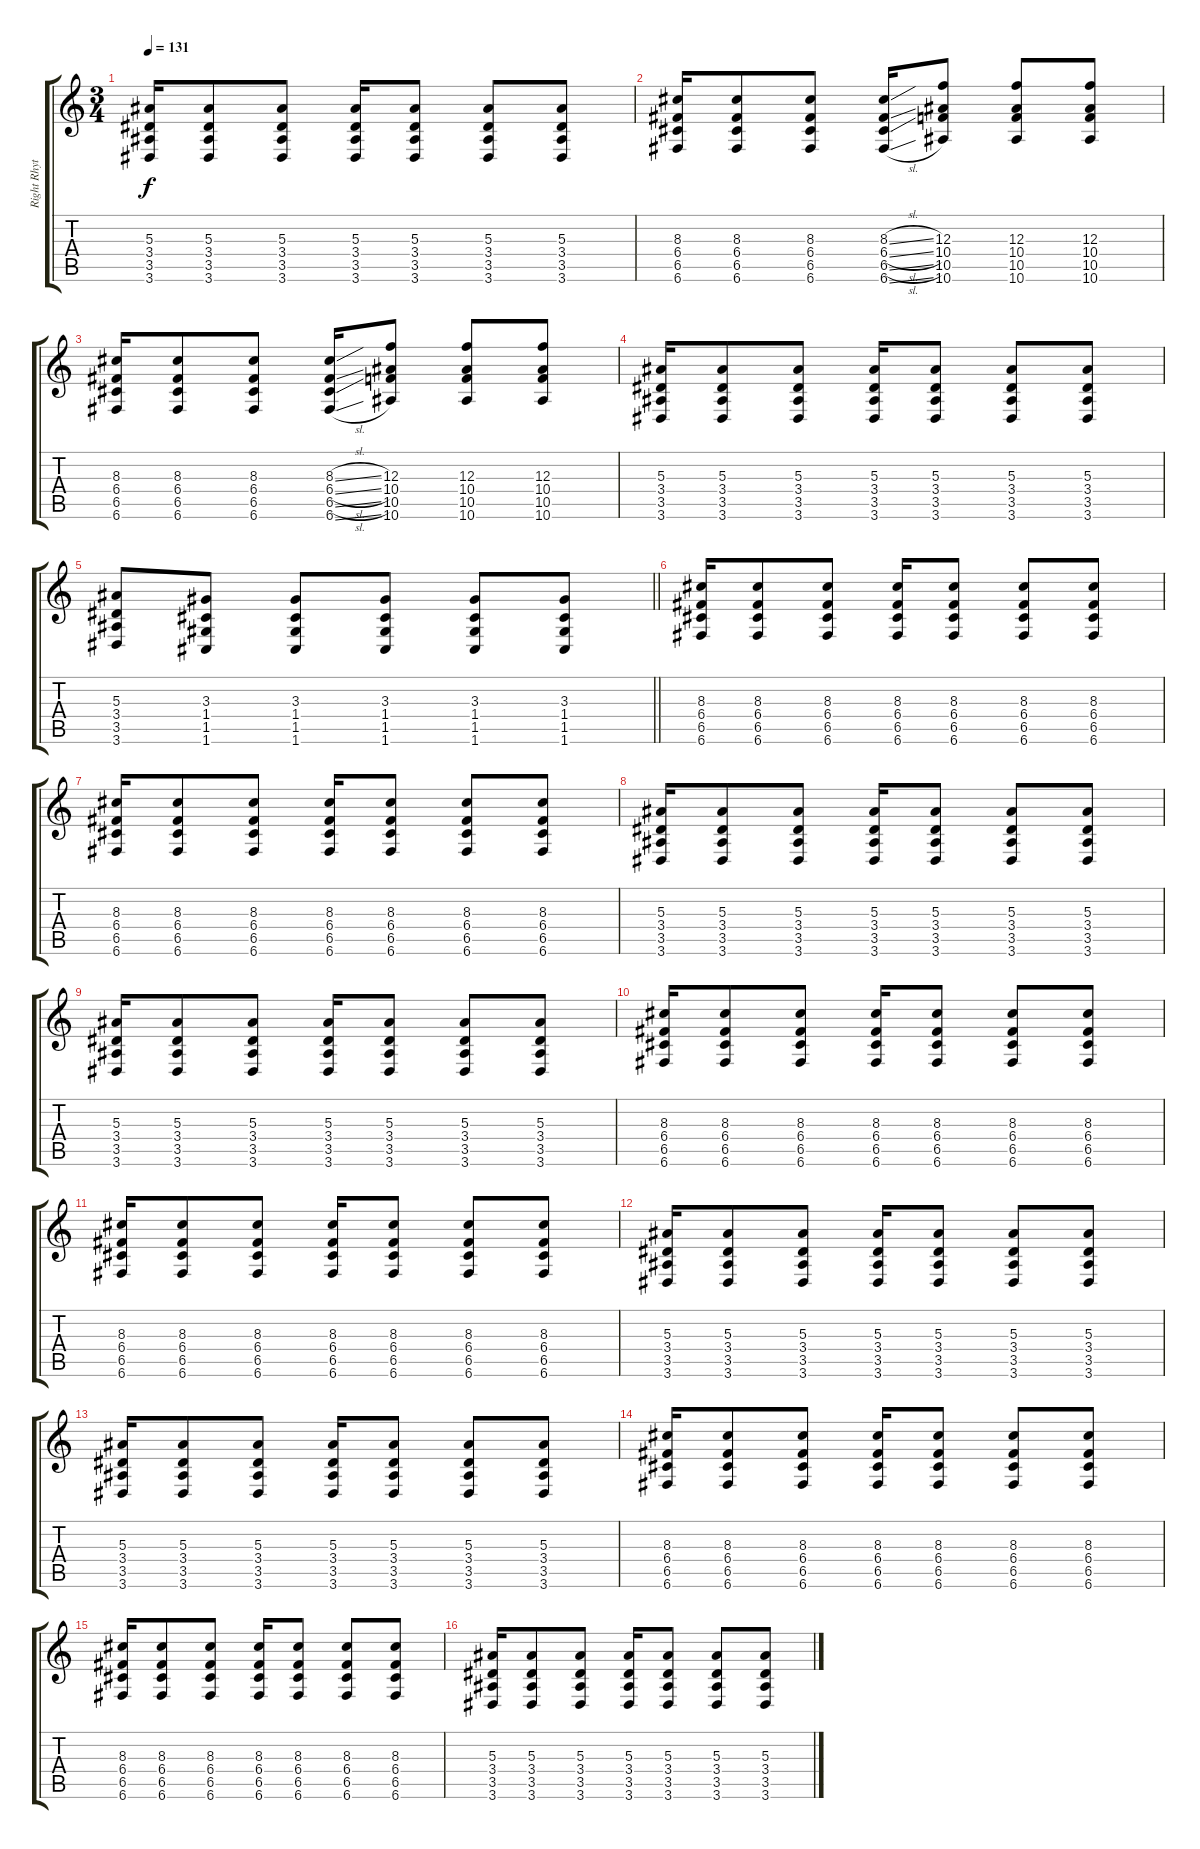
\track ("Right Rhythm" "Right Rhyt") {instrument distortionguitar}
\staff {score tabs}
\tuning (D4 A3 F3 C3 G2 C2) {hide}
\ts (3 4)
\tempo 131
\clef g2
\ks c
(5.3 3.4 3.5 3.6).16{dy f} (5.3 3.4 3.5 3.6).8 (5.3 3.4 3.5 3.6).8 (5.3 3.4 3.5 3.6).16 (5.3 3.4 3.5 3.6).8 (5.3 3.4 3.5 3.6).8 (5.3 3.4 3.5 3.6).8 |
(8.3 6.4 6.5 6.6).16 (8.3 6.4 6.5 6.6).8 (8.3 6.4 6.5 6.6).8 (8.3{sl} 6.4{sl} 6.5{sl} 6.6{sl}).16 (12.3 10.4 10.5 10.6).8 (12.3 10.4 10.5 10.6).8 (12.3 10.4 10.5 10.6).8 |
(8.3 6.4 6.5 6.6).16 (8.3 6.4 6.5 6.6).8 (8.3 6.4 6.5 6.6).8 (8.3{sl} 6.4{sl} 6.5{sl} 6.6{sl}).16 (12.3 10.4 10.5 10.6).8 (12.3 10.4 10.5 10.6).8 (12.3 10.4 10.5 10.6).8 |
(5.3 3.4 3.5 3.6).16 (5.3 3.4 3.5 3.6).8 (5.3 3.4 3.5 3.6).8 (5.3 3.4 3.5 3.6).16 (5.3 3.4 3.5 3.6).8 (5.3 3.4 3.5 3.6).8 (5.3 3.4 3.5 3.6).8 |
\barLineRight lightlight
(5.3 3.4 3.5 3.6).8 (3.3 1.4 1.5 1.6).8 (3.3 1.4 1.5 1.6).8 (3.3 1.4 1.5 1.6).8 (3.3 1.4 1.5 1.6).8 (3.3 1.4 1.5 1.6).8 |
\section ("" "")
(8.3 6.4 6.5 6.6).16 (8.3 6.4 6.5 6.6).8 (8.3 6.4 6.5 6.6).8 (8.3 6.4 6.5 6.6).16 (8.3 6.4 6.5 6.6).8 (8.3 6.4 6.5 6.6).8 (8.3 6.4 6.5 6.6).8 |
(8.3 6.4 6.5 6.6).16 (8.3 6.4 6.5 6.6).8 (8.3 6.4 6.5 6.6).8 (8.3 6.4 6.5 6.6).16 (8.3 6.4 6.5 6.6).8 (8.3 6.4 6.5 6.6).8 (8.3 6.4 6.5 6.6).8 |
(5.3 3.4 3.5 3.6).16 (5.3 3.4 3.5 3.6).8 (5.3 3.4 3.5 3.6).8 (5.3 3.4 3.5 3.6).16 (5.3 3.4 3.5 3.6).8 (5.3 3.4 3.5 3.6).8 (5.3 3.4 3.5 3.6).8 |
(5.3 3.4 3.5 3.6).16 (5.3 3.4 3.5 3.6).8 (5.3 3.4 3.5 3.6).8 (5.3 3.4 3.5 3.6).16 (5.3 3.4 3.5 3.6).8 (5.3 3.4 3.5 3.6).8 (5.3 3.4 3.5 3.6).8 |
(8.3 6.4 6.5 6.6).16 (8.3 6.4 6.5 6.6).8 (8.3 6.4 6.5 6.6).8 (8.3 6.4 6.5 6.6).16 (8.3 6.4 6.5 6.6).8 (8.3 6.4 6.5 6.6).8 (8.3 6.4 6.5 6.6).8 |
(8.3 6.4 6.5 6.6).16 (8.3 6.4 6.5 6.6).8 (8.3 6.4 6.5 6.6).8 (8.3 6.4 6.5 6.6).16 (8.3 6.4 6.5 6.6).8 (8.3 6.4 6.5 6.6).8 (8.3 6.4 6.5 6.6).8 |
(5.3 3.4 3.5 3.6).16 (5.3 3.4 3.5 3.6).8 (5.3 3.4 3.5 3.6).8 (5.3 3.4 3.5 3.6).16 (5.3 3.4 3.5 3.6).8 (5.3 3.4 3.5 3.6).8 (5.3 3.4 3.5 3.6).8 |
(5.3 3.4 3.5 3.6).16 (5.3 3.4 3.5 3.6).8 (5.3 3.4 3.5 3.6).8 (5.3 3.4 3.5 3.6).16 (5.3 3.4 3.5 3.6).8 (5.3 3.4 3.5 3.6).8 (5.3 3.4 3.5 3.6).8 |
(8.3 6.4 6.5 6.6).16 (8.3 6.4 6.5 6.6).8 (8.3 6.4 6.5 6.6).8 (8.3 6.4 6.5 6.6).16 (8.3 6.4 6.5 6.6).8 (8.3 6.4 6.5 6.6).8 (8.3 6.4 6.5 6.6).8 |
(8.3 6.4 6.5 6.6).16 (8.3 6.4 6.5 6.6).8 (8.3 6.4 6.5 6.6).8 (8.3 6.4 6.5 6.6).16 (8.3 6.4 6.5 6.6).8 (8.3 6.4 6.5 6.6).8 (8.3 6.4 6.5 6.6).8 |
(5.3 3.4 3.5 3.6).16 (5.3 3.4 3.5 3.6).8 (5.3 3.4 3.5 3.6).8 (5.3 3.4 3.5 3.6).16 (5.3 3.4 3.5 3.6).8 (5.3 3.4 3.5 3.6).8 (5.3 3.4 3.5 3.6).8
